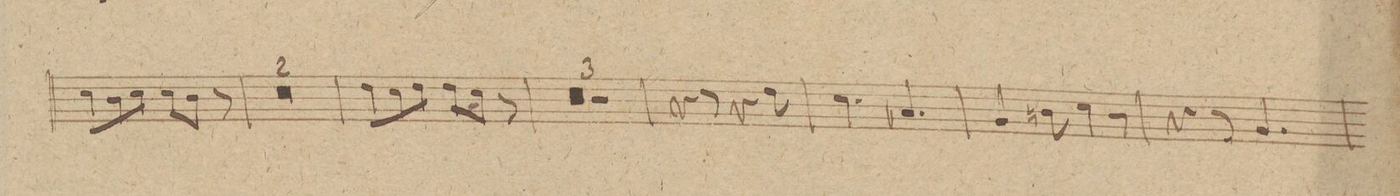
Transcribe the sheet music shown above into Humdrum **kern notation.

**kern	**dynam
*I"Clarinetto in A	*
*clefG2	*
*k[f#c#g#]	*
*M6/8	*
8a\L	.
8g#\	.
8a\J	.
8a\L	.
8g#\J	.
8r	.
=12	=12
1.r	.
=13	=13
=14	=14
8b\L	.
8a\	.
8b\J	.
8b\L	.
8a\J	.
8r	.
=15	=15
1.r	.
=16	=16
=17	=17
2.r	.
=18	=18
4r	.
8r	.
4r	.
8b\	.
=19	=19
4.a\	.
4.f/	.
=20	=20
4e/	.
8g#X\	.
4a\	.
8r	.
=21	=21
4r	.
8r	.
4.e/	.
=22	=22
*-	*-
